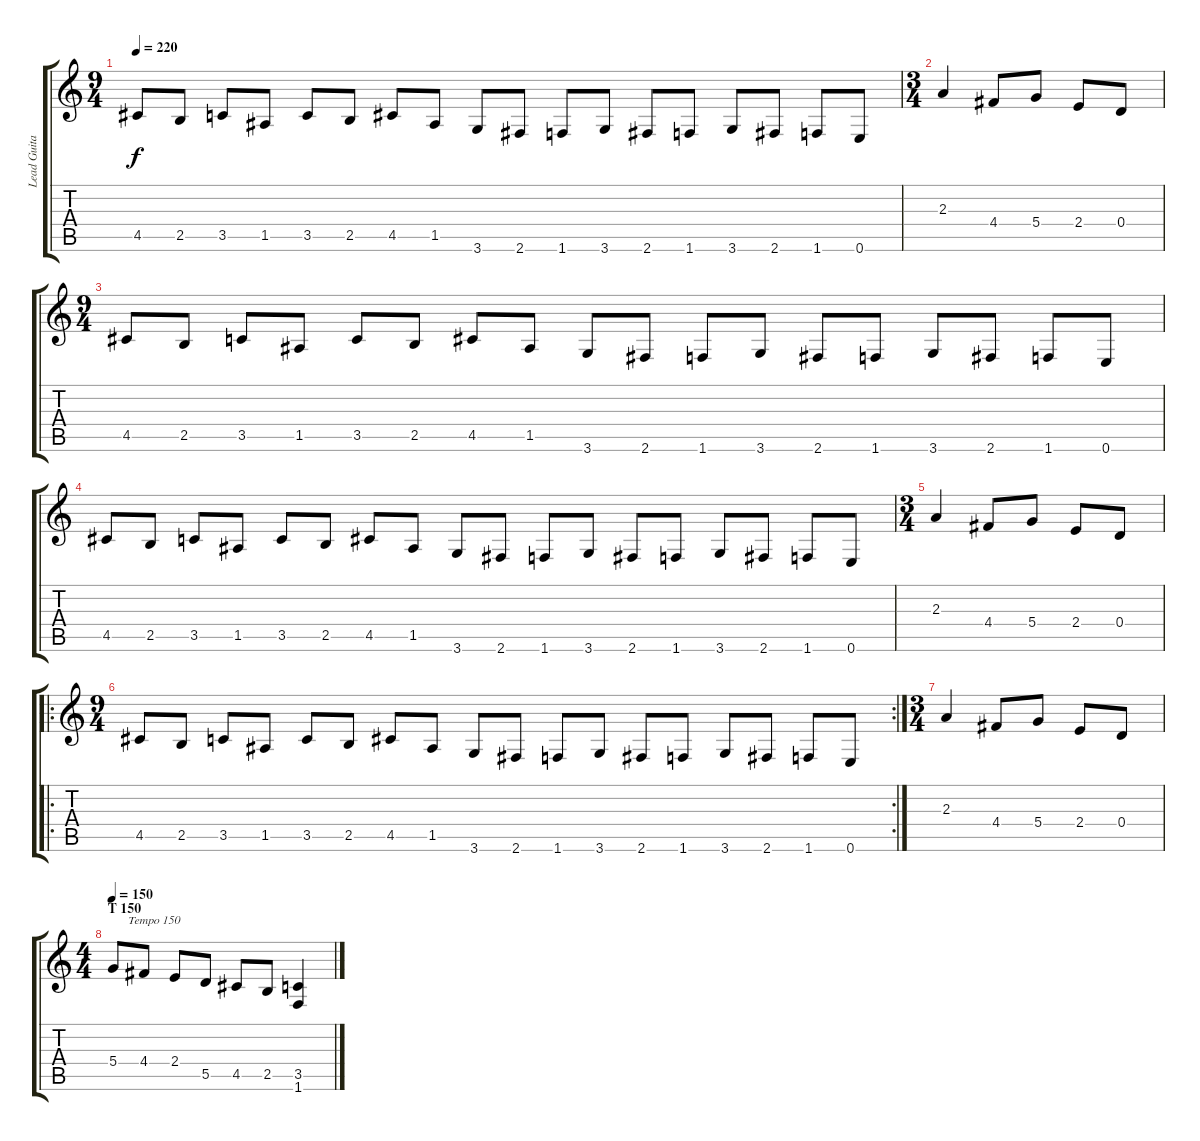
\track ("Lead Guitar - Viejo" "Lead Guita") {instrument distortionguitar}
\staff {score tabs}
\tuning (E4 B3 G3 D3 A2 E2) {hide}
\ts (9 4)
\tempo 220
\clef g2
\ks c
4.5.8{dy f} 2.5.8 3.5.8 1.5.8 3.5.8 2.5.8 4.5.8 1.5.8 3.6.8 2.6.8 1.6.8 3.6.8 2.6.8 1.6.8 3.6.8 2.6.8 1.6.8 0.6.8 |
\ts (3 4)
2.3.4 4.4.8 5.4.8 2.4.8 0.4.8 |
\ts (9 4)
4.5.8 2.5.8 3.5.8 1.5.8 3.5.8 2.5.8 4.5.8 1.5.8 3.6.8 2.6.8 1.6.8 3.6.8 2.6.8 1.6.8 3.6.8 2.6.8 1.6.8 0.6.8 |
4.5.8 2.5.8 3.5.8 1.5.8 3.5.8 2.5.8 4.5.8 1.5.8 3.6.8 2.6.8 1.6.8 3.6.8 2.6.8 1.6.8 3.6.8 2.6.8 1.6.8 0.6.8 |
\ts (3 4)
2.3.4 4.4.8 5.4.8 2.4.8 0.4.8 |
\ro
\rc 2
\ts (9 4)
4.5.8 2.5.8 3.5.8 1.5.8 3.5.8 2.5.8 4.5.8 1.5.8 3.6.8 2.6.8 1.6.8 3.6.8 2.6.8 1.6.8 3.6.8 2.6.8 1.6.8 0.6.8 |
\ts (3 4)
2.3.4 4.4.8 5.4.8 2.4.8 0.4.8 |
\ts (4 4)
\section ("" "T 150")
\tempo 150
5.4.8{txt "     Tempo 150"} 4.4.8 2.4.8 5.5.8 4.5.8 2.5.8 (3.5 1.6).4
